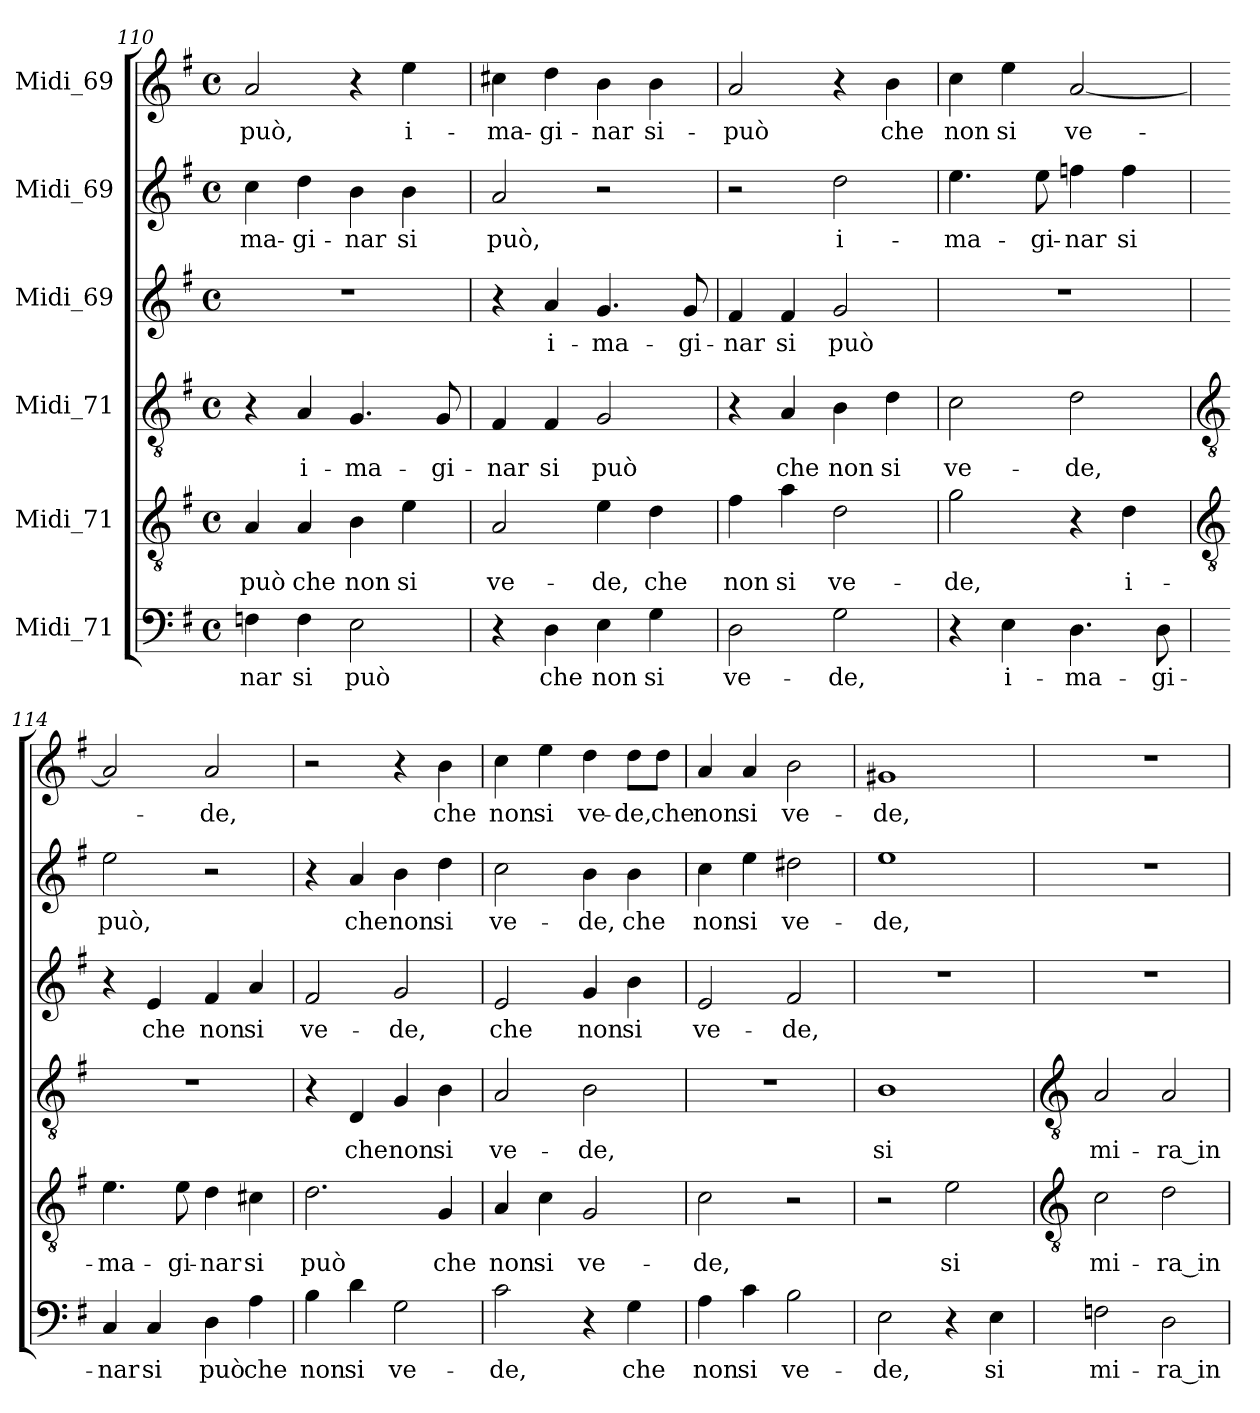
**kern	**text	**kern	**text	**kern	**text	**kern	**text	**kern	**text	**kern	**text
*part6	*part6	*part5	*part5	*part4	*part4	*part3	*part3	*part2	*part2	*part1	*part1
*staff6	*staff6	*staff5	*staff5	*staff4	*staff4	*staff3	*staff3	*staff2	*staff2	*staff1	*staff1
*I"Midi_71	*	*I"Midi_71	*	*I"Midi_71	*	*I"Midi_69	*	*I"Midi_69	*	*I"Midi_69	*
*clefF4	*	*clefGv2	*	*clefGv2	*	*clefG2	*	*clefG2	*	*clefG2	*
*k[f#]	*	*k[f#]	*	*k[f#]	*	*k[f#]	*	*k[f#]	*	*k[f#]	*
*G:	*	*G:	*	*G:	*	*G:	*	*G:	*	*G:	*
*M4/4	*	*M4/4	*	*M4/4	*	*M4/4	*	*M4/4	*	*M4/4	*
*met(c)	*	*met(c)	*	*met(c)	*	*met(c)	*	*met(c)	*	*met(c)	*
=110	=110	=110	=110	=110	=110	=110	=110	=110	=110	=110	=110
!	!LO:LY:b	!	!LO:LY:b	!	!	!	!	!	!LO:LY:b	!	!LO:LY:b
4Fn	-nar	4A	può	4r	.	1r	.	4cc	-ma-	2a	può,
!	!LO:LY:b	!	!LO:LY:b	!	!LO:LY:b	!	!	!	!LO:LY:b	!	!
4F	si	4A	che	4A	i-	.	.	4dd	-gi-	.	.
!	!LO:LY:b	!	!LO:LY:b	!	!LO:LY:b	!	!	!	!LO:LY:b	!	!
2E	può	4B	non	4.G	-ma-	.	.	4b	-nar	4r	.
!	!	!	!LO:LY:b	!	!	!	!	!	!LO:LY:b	!	!LO:LY:b
.	.	4e	si	.	.	.	.	4b	si	4ee	i-
!	!	!	!	!	!LO:LY:b	!	!	!	!	!	!
.	.	.	.	8G	-gi-	.	.	.	.	.	.
=111	=111	=111	=111	=111	=111	=111	=111	=111	=111	=111	=111
!	!	!	!LO:LY:b	!	!LO:LY:b	!	!	!	!LO:LY:b	!	!LO:LY:b
4r	.	2A	ve-	4F#	-nar	4r	.	2a	può,	4cc#X	-ma-
!	!LO:LY:b	!	!	!	!LO:LY:b	!	!LO:LY:b	!	!	!	!LO:LY:b
4D	che	.	.	4F#	si	4a	i-	.	.	4dd	-gi-
!	!LO:LY:b	!	!LO:LY:b	!	!LO:LY:b	!	!LO:LY:b	!	!	!	!LO:LY:b
4E	non	4e	-de,	2G	può	4.g	-ma-	2r	.	4b	-nar
!	!LO:LY:b	!	!LO:LY:b	!	!	!	!	!	!	!	!LO:LY:b
4G	si	4d	che	.	.	.	.	.	.	4b	si-
!	!	!	!	!	!	!	!LO:LY:b	!	!	!	!
.	.	.	.	.	.	8g	-gi-	.	.	.	.
=112	=112	=112	=112	=112	=112	=112	=112	=112	=112	=112	=112
!	!LO:LY:b	!	!LO:LY:b	!	!	!	!LO:LY:b	!	!	!	!LO:LY:b
2D	ve-	4f#	non	4r	.	4f#	-nar	2r	.	2a	-può
!	!	!	!LO:LY:b	!	!LO:LY:b	!	!LO:LY:b	!	!	!	!
.	.	4a	si	4A	che	4f#	si	.	.	.	.
!	!LO:LY:b	!	!LO:LY:b	!	!LO:LY:b	!	!LO:LY:b	!	!LO:LY:b	!	!
2G	-de,	2d	ve-	4B	non	2g	può	2dd	i-	4r	.
!	!	!	!	!	!LO:LY:b	!	!	!	!	!	!LO:LY:b
.	.	.	.	4d	si	.	.	.	.	4b	che
=113	=113	=113	=113	=113	=113	=113	=113	=113	=113	=113	=113
!	!	!	!LO:LY:b	!	!LO:LY:b	!	!	!	!LO:LY:b	!	!LO:LY:b
4r	.	2g	-de,	2c	ve-	1r	.	4.ee	-ma-	4cc	non
!	!LO:LY:b	!	!	!	!	!	!	!	!	!	!LO:LY:b
4E	i-	.	.	.	.	.	.	.	.	4ee	si
!	!	!	!	!	!	!	!	!	!LO:LY:b	!	!
.	.	.	.	.	.	.	.	8ee	-gi-	.	.
!	!LO:LY:b	!	!	!	!LO:LY:b	!	!	!	!LO:LY:b	!	!LO:LY:b
4.D	-ma-	4r	.	2d	-de,	.	.	4ffn	-nar	[2a	ve-
!	!	!	!LO:LY:b	!	!	!	!	!	!LO:LY:b	!	!
.	.	4d	i-	.	.	.	.	4ff	si	.	.
!	!LO:LY:b	!	!	!	!	!	!	!	!	!	!
8D	-gi-	.	.	.	.	.	.	.	.	.	.
!!LO:LB:g=z
=114	=114	=114	=114	=114	=114	=114	=114	=114	=114	=114	=114
*	*	*clefGv2	*	*clefGv2	*	*	*	*	*	*	*
!	!LO:LY:b	!	!LO:LY:b	!	!	!	!	!	!LO:LY:b	!	!
4C	-nar	4.e	-ma-	1r	.	4r	.	2ee	può,	2a]	.
!	!LO:LY:b	!	!	!	!	!	!LO:LY:b	!	!	!	!
4C	si	.	.	.	.	4e	che	.	.	.	.
!	!	!	!LO:LY:b	!	!	!	!	!	!	!	!
.	.	8e	-gi-	.	.	.	.	.	.	.	.
!	!LO:LY:b	!	!LO:LY:b	!	!	!	!LO:LY:b	!	!	!	!LO:LY:b
4D	può	4d	-nar	.	.	4f#	non	2r	.	2a	-de,
!	!LO:LY:b	!	!LO:LY:b	!	!	!	!LO:LY:b	!	!	!	!
4A	che	4c#X	si	.	.	4a	si	.	.	.	.
=115	=115	=115	=115	=115	=115	=115	=115	=115	=115	=115	=115
!	!LO:LY:b	!	!LO:LY:b	!	!	!	!LO:LY:b	!	!	!	!
4B	non	2.d	può	4r	.	2f#	ve-	4r	.	2r	.
!	!LO:LY:b	!	!	!	!LO:LY:b	!	!	!	!LO:LY:b	!	!
4d	si	.	.	4D	che	.	.	4a	che	.	.
!	!LO:LY:b	!	!	!	!LO:LY:b	!	!LO:LY:b	!	!LO:LY:b	!	!
2G	ve-	.	.	4G	non	2g	-de,	4b	non	4r	.
!	!	!	!LO:LY:b	!	!LO:LY:b	!	!	!	!LO:LY:b	!	!LO:LY:b
.	.	4G	che	4B	si	.	.	4dd	si	4b	che
=116	=116	=116	=116	=116	=116	=116	=116	=116	=116	=116	=116
!	!LO:LY:b	!	!LO:LY:b	!	!LO:LY:b	!	!LO:LY:b	!	!LO:LY:b	!	!LO:LY:b
2c	-de,	4A	non	2A	ve-	2e	che	2cc	ve-	4cc	non
!	!	!	!LO:LY:b	!	!	!	!	!	!	!	!LO:LY:b
.	.	4c	si	.	.	.	.	.	.	4ee	si
!	!	!	!LO:LY:b	!	!LO:LY:b	!	!LO:LY:b	!	!LO:LY:b	!	!LO:LY:b
4r	.	2G	ve-	2B	-de,	4g	non	4b	-de,	4dd	ve-
!	!LO:LY:b	!	!	!	!	!	!LO:LY:b	!	!LO:LY:b	!	!LO:LY:b
4G	che	.	.	.	.	4b	si	4b	che	8ddL	-de,
!	!	!	!	!	!	!	!	!	!	!	!LO:LY:b
.	.	.	.	.	.	.	.	.	.	8ddJ	che
=117	=117	=117	=117	=117	=117	=117	=117	=117	=117	=117	=117
!	!LO:LY:b	!	!LO:LY:b	!	!	!	!LO:LY:b	!	!LO:LY:b	!	!LO:LY:b
4A	non	2c	-de,	1r	.	2e	ve-	4cc	non	4a	non
!	!LO:LY:b	!	!	!	!	!	!	!	!LO:LY:b	!	!LO:LY:b
4c	si	.	.	.	.	.	.	4ee	si	4a	si
!	!LO:LY:b	!	!	!	!	!	!LO:LY:b	!	!LO:LY:b	!	!LO:LY:b
2B	ve-	2r	.	.	.	2f#	-de,	2dd#X	ve-	2b	ve-
=118	=118	=118	=118	=118	=118	=118	=118	=118	=118	=118	=118
!	!LO:LY:b	!	!	!	!LO:LY:b	!	!	!	!LO:LY:b	!	!LO:LY:b
2E	-de,	2r	.	1B	si	1r	.	1ee	-de,	1g#X	-de,
!	!	!	!LO:LY:b	!	!	!	!	!	!	!	!
4r	.	2e	si	.	.	.	.	.	.	.	.
!	!LO:LY:b	!	!	!	!	!	!	!	!	!	!
4E	si	.	.	.	.	.	.	.	.	.	.
!!LO:LB:g=z
=119	=119	=119	=119	=119	=119	=119	=119	=119	=119	=119	=119
*	*	*clefGv2	*	*clefGv2	*	*	*	*	*	*	*
!	!LO:LY:b	!	!LO:LY:b	!	!LO:LY:b	!	!	!	!	!	!
2Fn	mi-	2c	mi-	2A	mi-	1r	.	1r	.	1r	.
!	!LO:LY:b	!	!LO:LY:b	!	!LO:LY:b	!	!	!	!	!	!
2D	-ra_in	2d	-ra_in	2A	-ra_in	.	.	.	.	.	.
=	=	=	=	=	=	=	=	=	=	=	=
*-	*-	*-	*-	*-	*-	*-	*-	*-	*-	*-	*-
